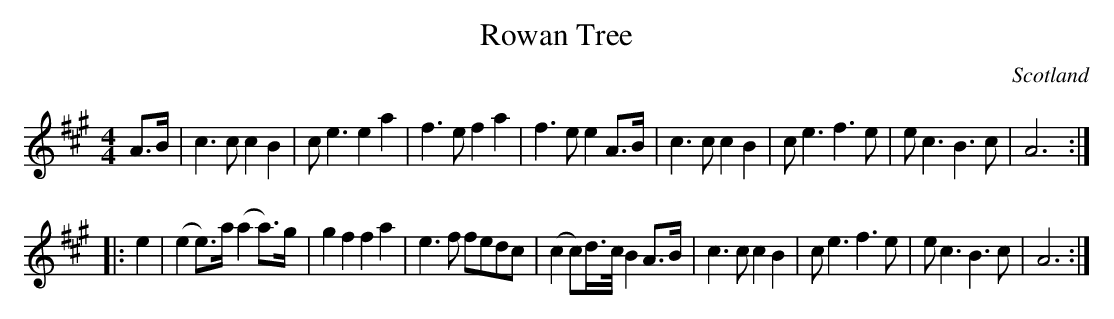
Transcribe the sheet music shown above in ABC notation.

X:1
T:Rowan Tree
M:4/4
O:Scotland
K:A major
A>B|\
c3c c2B2|ce3 e2a2|f3e f2a2|f3e e2 A>B|\
c3c c2B2|ce3 f3e|ec3 B3c|A6 ::
e2|\
(e2 e)>a (a2 a)>g|g2f2 f2a2|\
e3f fedc|(c2 c)d/>c/ B2A>B|\
c3c c2B2|ce3 f3e|ec3 B3c|A6 :|
